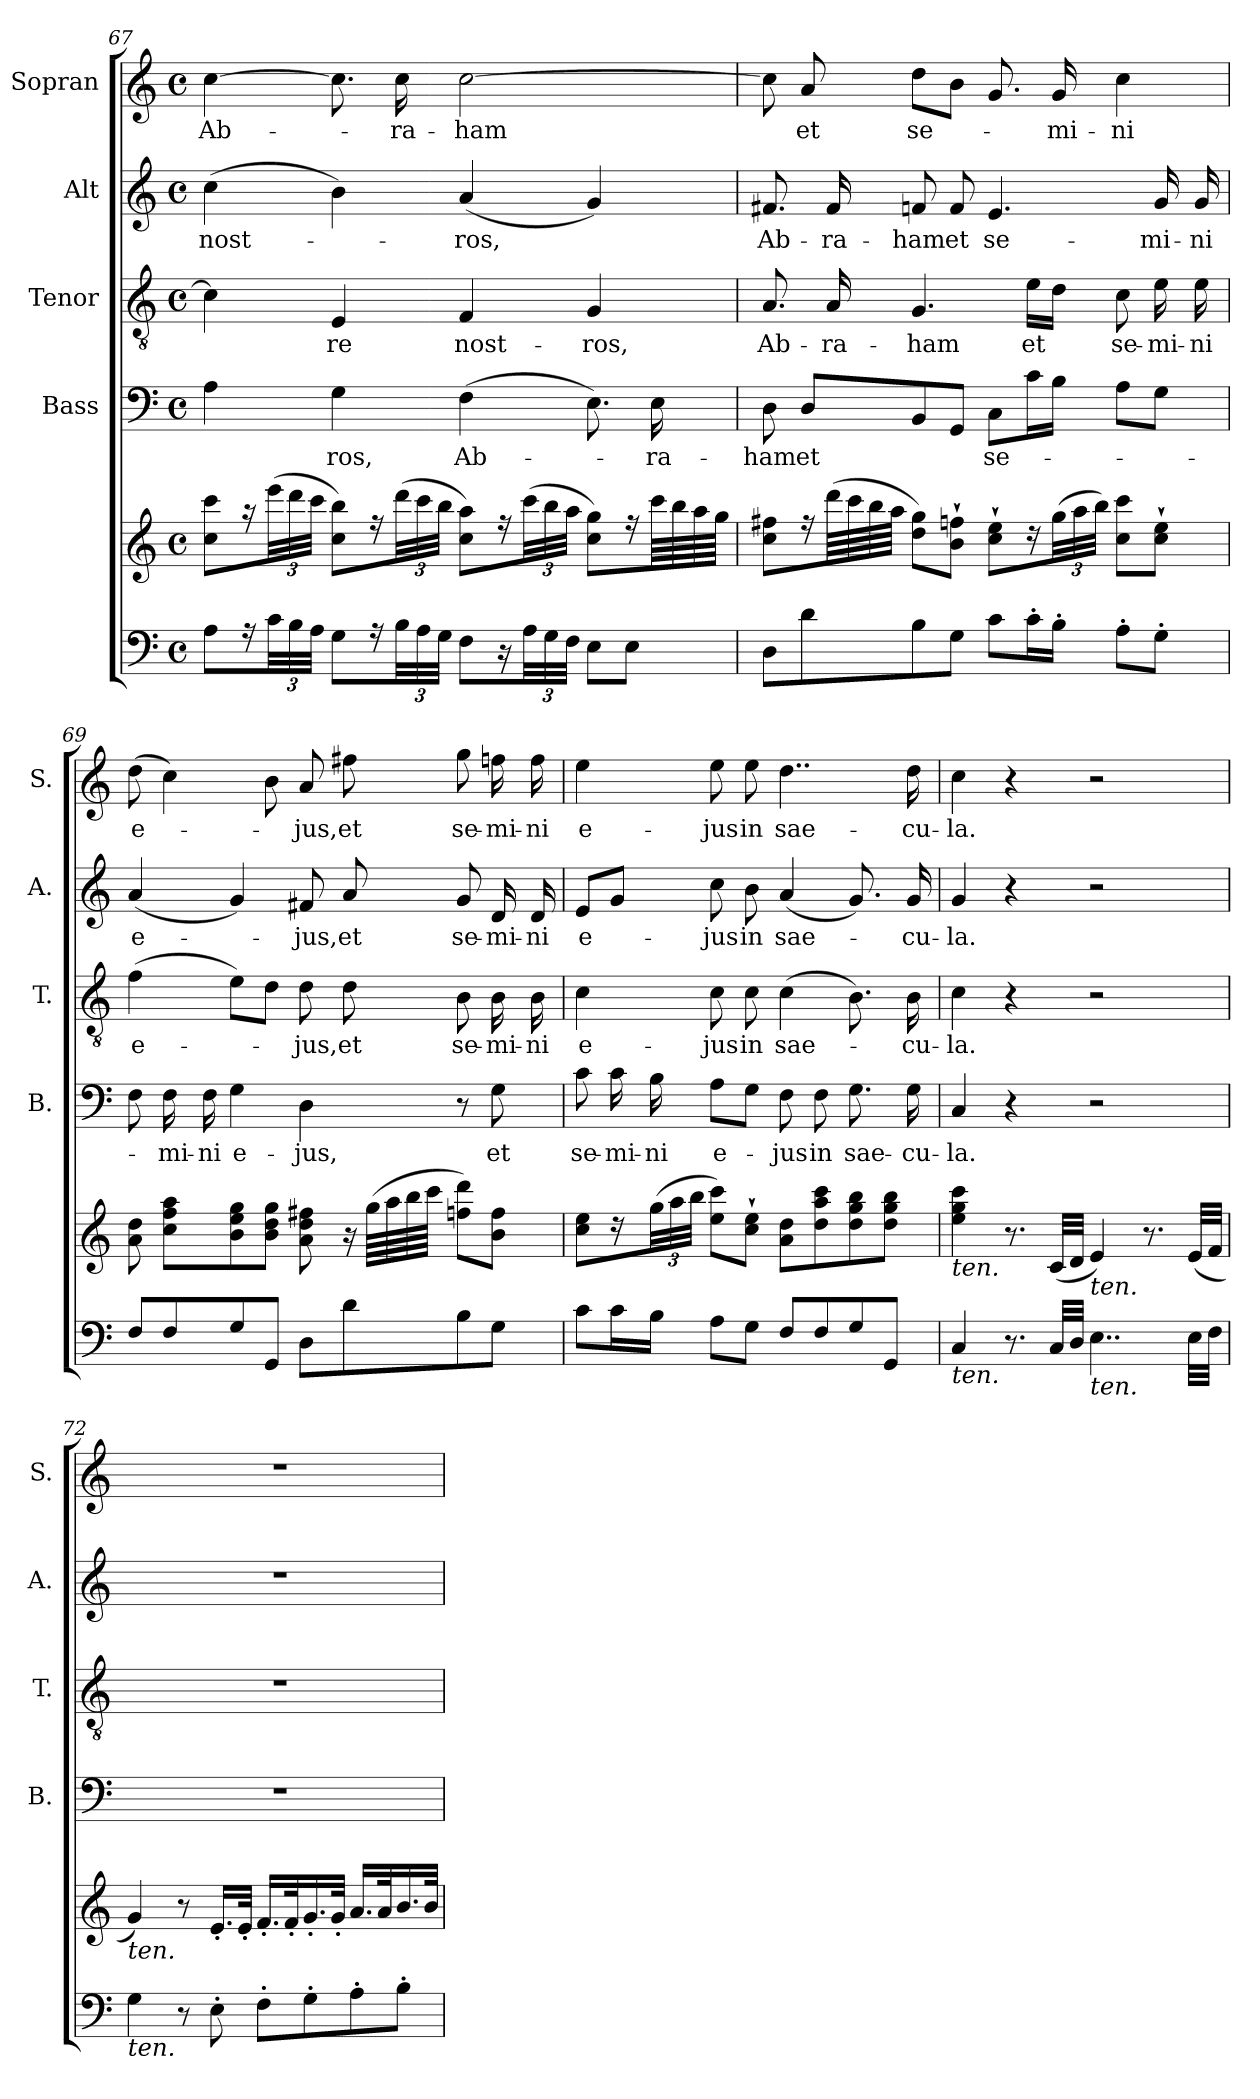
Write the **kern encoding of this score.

**kern	**kern	**kern	**text	**kern	**text	**kern	**text	**kern	**text
*part5	*part5	*part4	*part4	*part3	*part3	*part2	*part2	*part1	*part1
*staff6	*staff5	*staff4	*staff4	*staff3	*staff3	*staff2	*staff2	*staff1	*staff1
*	*	*I"Bass	*	*I"Tenor	*	*I"Alt	*	*I"Sopran	*
*	*	*I'B.	*	*I'T.	*	*I'A.	*	*I'S.	*
*clefF4	*clefG2	*clefF4	*	*clefGv2	*	*clefG2	*	*clefG2	*
*k[]	*k[]	*k[]	*	*k[]	*	*k[]	*	*k[]	*
*C:	*C:	*C:	*	*C:	*	*C:	*	*C:	*
*M4/4	*M4/4	*M4/4	*	*M4/4	*	*M4/4	*	*M4/4	*
*met(c)	*met(c)	*met(c)	*	*met(c)	*	*met(c)	*	*met(c)	*
=67	=67	=67	=67	=67	=67	=67	=67	=67	=67
!	!	!	!	!	!	!	!LO:LY:b	!	!LO:LY:b
8A\L	8cc\ 8ccc\L	4A\	.	4c\]	.	(>4cc\	nost-	[4cc\	Ab-
16r	16r	.	.	.	.	.	.	.	.
48c\LL	(>48eee\LL	.	.	.	.	.	.	.	.
48B\	48ddd\	.	.	.	.	.	.	.	.
48A\JJJ	48ccc\JJJ	.	.	.	.	.	.	.	.
!	!	!	!LO:LY:b	!	!LO:LY:b	!	!	!	!
8G\L	8cc\ 8bb\L)	4G\	-ros,	4E/	-re	4b\)	.	8.cc\]	.
16r	16r	.	.	.	.	.	.	.	.
!	!	!	!	!	!	!	!	!	!LO:LY:b
48B\LL	(>48ddd\LL	.	.	.	.	.	.	16cc\	-ra-
48A\	48ccc\	.	.	.	.	.	.	.	.
48G\JJJ	48bb\JJJ	.	.	.	.	.	.	.	.
!	!	!	!LO:LY:b	!	!LO:LY:b	!	!LO:LY:b	!	!LO:LY:b
8F\L	8cc\ 8aa\L)	(>4F\	Ab-	4F/	nost-	(<4a/	-ros,	[2cc\	-ham
16r	16r	.	.	.	.	.	.	.	.
48A\LL	(>48ccc\LL	.	.	.	.	.	.	.	.
48G\	48bb\	.	.	.	.	.	.	.	.
48F\JJJ	48aa\JJJ	.	.	.	.	.	.	.	.
!	!	!	!	!	!LO:LY:b	!	!	!	!
8E\L	8cc\ 8gg\L)	8.E\)	.	4G/	-ros,	4g/)	.	.	.
8E\J	16r	.	.	.	.	.	.	.	.
!	!	!	!LO:LY:b	!	!	!	!	!	!
.	64ccc\LLL	16E\	-ra-	.	.	.	.	.	.
.	64bb\	.	.	.	.	.	.	.	.
.	64aa\	.	.	.	.	.	.	.	.
.	64gg\JJJJ	.	.	.	.	.	.	.	.
!!LO:PB:g=z
=68	=68	=68	=68	=68	=68	=68	=68	=68	=68
!	!	!	!LO:LY:b	!	!LO:LY:b	!	!LO:LY:b	!	!
8D\L	8cc\ 8ff#X\L	8D\	-ham	8.A/	Ab-	8.f#X/	Ab-	8cc\]	.
!	!	!	!LO:LY:b	!	!	!	!	!	!LO:LY:b
8d\	16r	8D/L	et	.	.	.	.	8a/	et
!	!	!	!	!	!LO:LY:b	!	!LO:LY:b	!	!
.	(>64ddd\LLL	.	.	16A/	-ra-	16f#/	-ra-	.	.
.	64ccc\	.	.	.	.	.	.	.	.
.	64bb\	.	.	.	.	.	.	.	.
.	64aa\JJJJ	.	.	.	.	.	.	.	.
!	!	!	!	!	!LO:LY:b	!	!LO:LY:b	!	!LO:LY:b
8B\	8dd\ 8gg\L)	8BB/	.	4.G/	-ham	8fn/	-ham	8dd\L	se-
!	!	!	!	!	!	!	!LO:LY:b	!	!
8G\J	8b\`> 8ffn\`>J	8GG/J	.	.	.	8f/	et	8b\J	.
!	!	!	!LO:LY:b	!	!	!	!LO:LY:b	!	!
8c\L	8cc\`> 8ee\`>L	8C\L	se-	.	.	4.e/	se-	8.g/	.
!	!	!	!	!	!LO:LY:b	!	!	!	!
16c'>\L	16r	16c\L	.	16e\LL	et	.	.	.	.
!	!	!	!	!	!	!	!	!	!LO:LY:b
16B'>\JJ	(>48gg\LL	16B\JJ	.	16d\JJ	.	.	.	16g/	-mi-
.	48aa\	.	.	.	.	.	.	.	.
.	48bb\JJJ)	.	.	.	.	.	.	.	.
!	!	!	!	!	!LO:LY:b	!	!	!	!LO:LY:b
8A'>\L	8cc\ 8ccc\L	8A\L	.	8c\	se-	.	.	4cc\	-ni
!	!	!	!	!	!LO:LY:b	!	!LO:LY:b	!	!
8G'>\J	8cc\`> 8ee\`>J	8G\J	.	16e\	-mi-	16g/	-mi-	.	.
!	!	!	!	!	!LO:LY:b	!	!LO:LY:b	!	!
.	.	.	.	16e\	-ni	16g/	-ni	.	.
=69	=69	=69	=69	=69	=69	=69	=69	=69	=69
!	!	!	!	!	!LO:LY:b	!	!LO:LY:b	!	!LO:LY:b
8F/L	8a\ 8dd\	8F\	.	(>4f\	e-	(<4a/	e-	(>8dd\	e-
!	!	!	!LO:LY:b	!	!	!	!	!	!
8F/	8cc\ 8ff\ 8aa\L	16F\	-mi-	.	.	.	.	4cc\)	.
!	!	!	!LO:LY:b	!	!	!	!	!	!
.	.	16F\	-ni	.	.	.	.	.	.
!	!	!	!LO:LY:b	!	!	!	!	!	!
8G/	8b\ 8ee\ 8gg\	4G\	e-	8e\L)	.	4g/)	.	.	.
8GG/J	8b\ 8dd\ 8gg\J	.	.	8d\J	.	.	.	8b\	.
!	!	!	!LO:LY:b	!	!LO:LY:b	!	!LO:LY:b	!	!LO:LY:b
8D\L	8a\ 8dd\ 8ff#X\	4D\	-jus,	8d\	-jus,	8f#X/	-jus,	8a/	-jus,
!	!	!	!	!	!LO:LY:b	!	!LO:LY:b	!	!LO:LY:b
8d\	16r	.	.	8d\	et	8a/	et	8ff#X\	et
.	(>64gg\LLLL	.	.	.	.	.	.	.	.
.	64aa\	.	.	.	.	.	.	.	.
.	64bb\	.	.	.	.	.	.	.	.
.	64ccc\JJJJ	.	.	.	.	.	.	.	.
!	!	!	!	!	!LO:LY:b	!	!LO:LY:b	!	!LO:LY:b
8B\	8ffn\ 8ddd\L)	8r	.	8B\	se-	8g/	se-	8gg\	se-
!	!	!	!LO:LY:b	!	!LO:LY:b	!	!LO:LY:b	!	!LO:LY:b
8G\J	8b\ 8ff\J	8G\	et	16B\	-mi-	16d/	-mi-	16ffn\	-mi-
!	!	!	!	!	!LO:LY:b	!	!LO:LY:b	!	!LO:LY:b
.	.	.	.	16B\	-ni	16d/	-ni	16ff\	-ni
!!LO:LB:g=z
=70	=70	=70	=70	=70	=70	=70	=70	=70	=70
!	!	!	!LO:LY:b	!	!LO:LY:b	!	!LO:LY:b	!	!LO:LY:b
8c\L	8cc\ 8ee\L	8c\	se-	4c\	e-	8e/L	e-	4ee\	e-
!	!	!	!LO:LY:b	!	!	!	!	!	!
16c\L	16r	16c\	-mi-	.	.	8g/J	.	.	.
!	!	!	!LO:LY:b	!	!	!	!	!	!
16B\JJ	(>48gg\LL	16B\	-ni	.	.	.	.	.	.
.	48aa\	.	.	.	.	.	.	.	.
.	48bb\JJJ	.	.	.	.	.	.	.	.
!	!	!	!LO:LY:b	!	!LO:LY:b	!	!LO:LY:b	!	!LO:LY:b
8A\L	8ee\ 8ccc\L)	8A\L	e-	8c\	-jus	8cc\	-jus	8ee\	-jus
!	!	!	!	!	!LO:LY:b	!	!LO:LY:b	!	!LO:LY:b
8G\J	8cc\`> 8ee\`>J	8G\J	.	8c\	in	8b\	in	8ee\	in
!	!	!	!LO:LY:b	!	!LO:LY:b	!	!LO:LY:b	!	!LO:LY:b
8F/L	8a\ 8dd\L	8F\	-jus	(>4c\	sae-	(<4a/	sae-	4..dd\	sae-
!	!	!	!LO:LY:b	!	!	!	!	!	!
8F/	8dd\ 8aa\ 8ccc\	8F\	in	.	.	.	.	.	.
!	!	!	!LO:LY:b	!	!	!	!	!	!
8G/	8dd\ 8gg\ 8bb\	8.G\	sae-	8.B\)	.	8.g/)	.	.	.
8GG/J	8dd\ 8gg\ 8bb\J	.	.	.	.	.	.	.	.
!	!	!	!LO:LY:b	!	!LO:LY:b	!	!LO:LY:b	!	!LO:LY:b
.	.	16G\	-cu-	16B\	-cu-	16g/	-cu-	16dd\	-cu-
=71	=71	=71	=71	=71	=71	=71	=71	=71	=71
!	!LO:TX:b:i:t=ten.	!	!	!	!	!	!	!	!
!LO:TX:b:i:t=ten.	!	!	!	!	!	!	!	!	!
!	!	!	!LO:LY:b	!	!LO:LY:b	!	!LO:LY:b	!	!LO:LY:b
4C/	4ee\ 4gg\ 4ccc\	4C/	-la.	4c\	-la.	4g/	-la.	4cc\	-la.
8.r	8.r	4r	.	4r	.	4r	.	4r	.
32C/LLL	(<32c/LLL	.	.	.	.	.	.	.	.
32D/JJJ	32d/JJJ	.	.	.	.	.	.	.	.
!	!LO:TX:b:i:t=ten.	!	!	!	!	!	!	!	!
!LO:TX:b:i:t=ten.	!	!	!	!	!	!	!	!	!
4..E\	4e/)	2r	.	2r	.	2r	.	2r	.
.	8.r	.	.	.	.	.	.	.	.
32E\LLL	(<32e/LLL	.	.	.	.	.	.	.	.
32F\JJJ	32f/JJJ	.	.	.	.	.	.	.	.
=72	=72	=72	=72	=72	=72	=72	=72	=72	=72
!	!LO:TX:b:i:t=ten.	!	!	!	!	!	!	!	!
!LO:TX:b:i:t=ten.	!	!	!	!	!	!	!	!	!
4G\	4g/)	1r	.	1r	.	1r	.	1r	.
8r	8r	.	.	.	.	.	.	.	.
8E'>\	16.e'</LL	.	.	.	.	.	.	.	.
.	32e'</JJk	.	.	.	.	.	.	.	.
8F'>\L	16.f'</LL	.	.	.	.	.	.	.	.
.	32f'</k	.	.	.	.	.	.	.	.
8G'>\	16.g'</	.	.	.	.	.	.	.	.
.	32g'</JJk	.	.	.	.	.	.	.	.
8A'>\	16.a/LL	.	.	.	.	.	.	.	.
.	32a/k	.	.	.	.	.	.	.	.
8B'>\J	16.b/	.	.	.	.	.	.	.	.
.	32b/JJk	.	.	.	.	.	.	.	.
=	=	=	=	=	=	=	=	=	=
*-	*-	*-	*-	*-	*-	*-	*-	*-	*-
